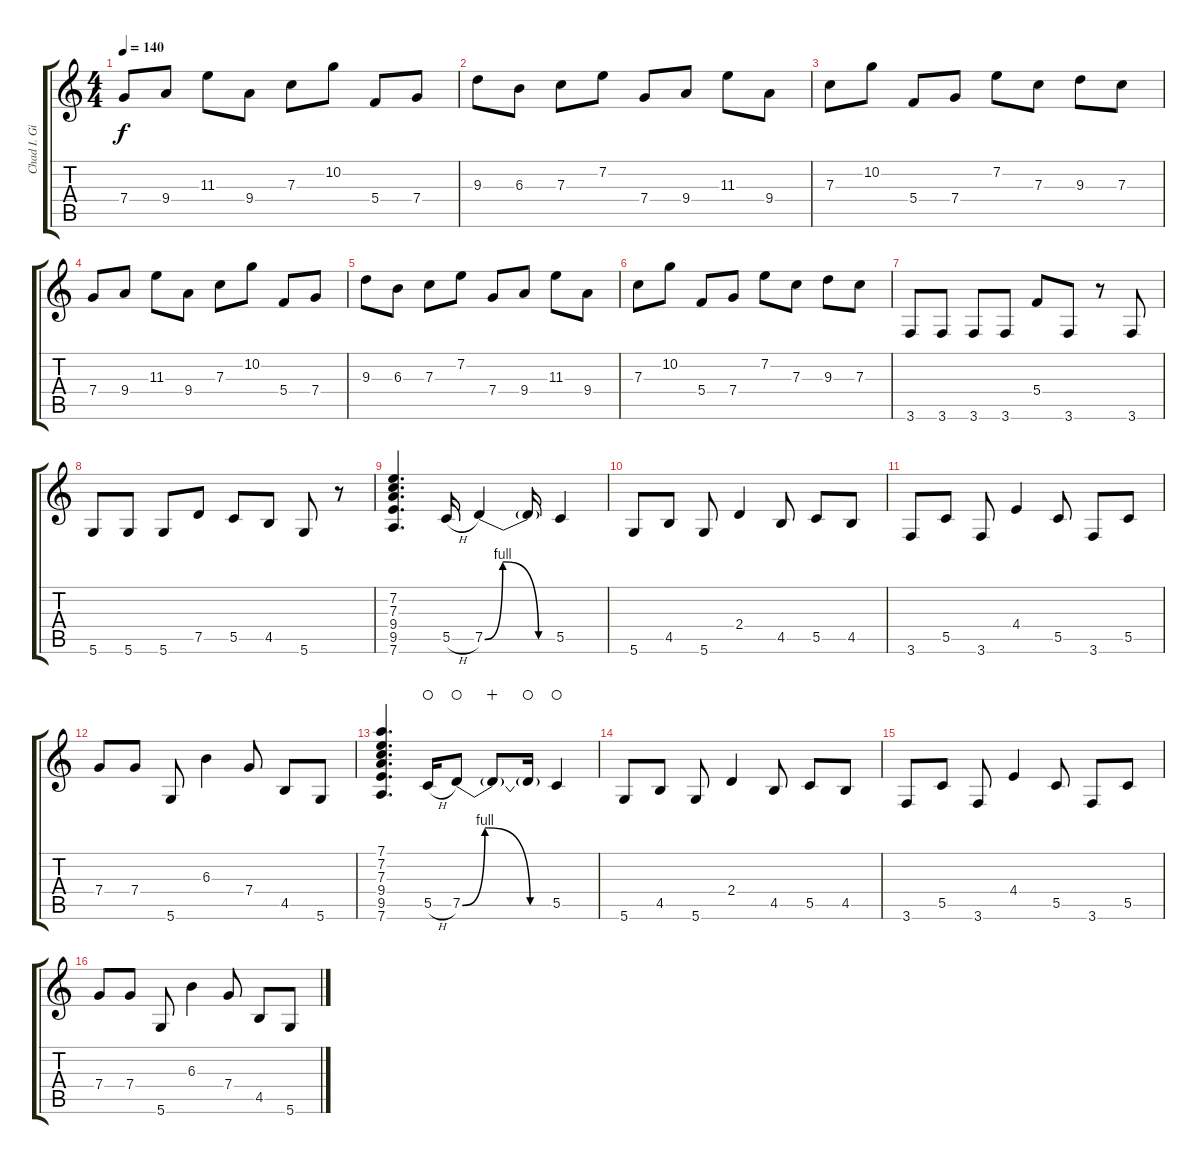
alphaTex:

\track ("Chad I. Ginsburg" "Chad I. Gi") {instrument distortionguitar}
\staff {score tabs}
\tuning (D4 A3 F3 C3 G2 D2) {hide}
\ts (4 4)
\tempo 140
\clef g2
\ks c
7.4.8{dy f} 9.4.8 11.3.8 9.4.8 7.3.8 10.2.8 5.4.8 7.4.8 |
9.3.8 6.3.8 7.3.8 7.2.8 7.4.8 9.4.8 11.3.8 9.4.8 |
7.3.8 10.2.8 5.4.8 7.4.8 7.2.8 7.3.8 9.3.8 7.3.8 |
7.4.8 9.4.8 11.3.8 9.4.8 7.3.8 10.2.8 5.4.8 7.4.8 |
9.3.8 6.3.8 7.3.8 7.2.8 7.4.8 9.4.8 11.3.8 9.4.8 |
7.3.8 10.2.8 5.4.8 7.4.8 7.2.8 7.3.8 9.3.8 7.3.8 |
3.6.8 3.6.8 3.6.8 3.6.8 5.4.8 3.6.8 r.8 3.6.8 |
5.6.8 5.6.8 5.6.8 7.5.8 5.5.8 4.5.8 5.6.8 r.8 |
(7.2 7.3 9.4 9.5 7.6).4{d volume 16 balance 8} 5.5{h}.16 7.5{be (custom 0 0 15 4 45 0 60 0)}.4 7.5{t}.16 5.5.4 |
5.6.8 4.5.8 5.6.8 2.4.4 4.5.8 5.5.8 4.5.8 |
3.6.8 5.5.8 3.6.8 4.4.4 5.5.8 3.6.8 5.5.8 |
7.4.8 7.4.8 5.6.8 6.3.4 7.4.8 4.5.8 5.6.8 |
(7.1 7.2 7.3 9.4 9.5 7.6).4{d} 5.5{h}.16{waho} 7.5{be (custom 0 0 15 4 45 0 60 0)}.8{waho} 7.5{t}.8{wahc} 7.5{t}.16{waho} 5.5.4{waho} |
5.6.8 4.5.8 5.6.8 2.4.4 4.5.8 5.5.8 4.5.8 |
3.6.8 5.5.8 3.6.8 4.4.4 5.5.8 3.6.8 5.5.8 |
7.4.8 7.4.8 5.6.8 6.3.4 7.4.8 4.5.8 5.6.8
